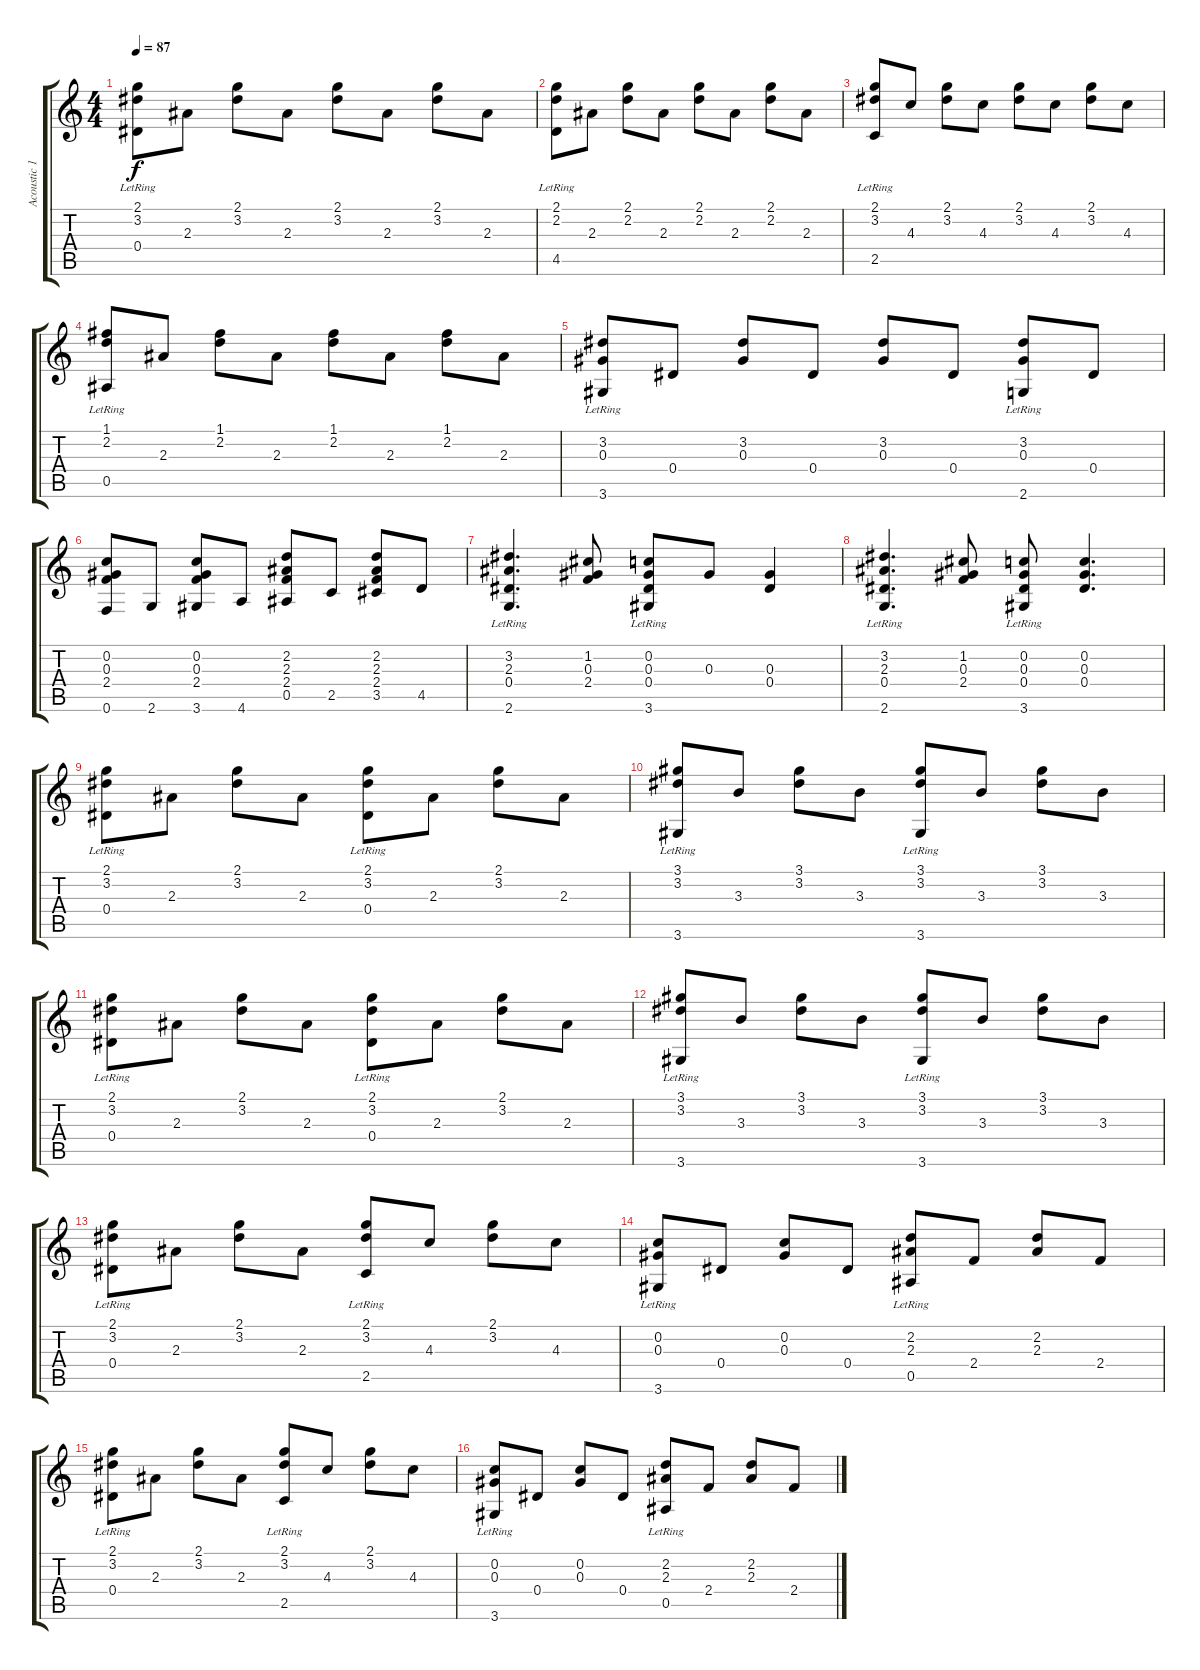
\track ("Acoustic 1" "Acoustic 1") {instrument acousticguitarsteel}
\staff {score tabs}
\tuning (F4 C4 Ab3 Eb3 Bb2 F2) {hide}
\ts (4 4)
\tempo 87
\clef g2
\ks c
(2.1 3.2 0.4{lr}).8{dy f} 2.3.8 (2.1 3.2).8 2.3.8 (2.1 3.2).8 2.3.8 (2.1 3.2).8 2.3.8 |
(2.1 2.2 4.5{lr}).8 2.3.8 (2.1 2.2).8 2.3.8 (2.1 2.2).8 2.3.8 (2.1 2.2).8 2.3.8 |
(2.1 3.2 2.5{lr}).8 4.3.8 (2.1 3.2).8 4.3.8 (2.1 3.2).8 4.3.8 (2.1 3.2).8 4.3.8 |
(1.1 2.2 0.5{lr}).8 2.3.8 (1.1 2.2).8 2.3.8 (1.1 2.2).8 2.3.8 (1.1 2.2).8 2.3.8 |
(3.2 0.3 3.6{lr}).8 0.4.8 (3.2 0.3).8 0.4.8 (3.2 0.3).8 0.4.8 (3.2 0.3 2.6{lr}).8 0.4.8 |
(0.2 0.3 2.4 0.6).8 2.6.8 (0.2 0.3 2.4 3.6).8 4.6.8 (2.2 2.3 2.4 0.5).8 2.5.8 (2.2 2.3 2.4 3.5).8 4.5.8 |
(3.2 2.3 0.4 2.6{lr}).4{d} (1.2 0.3 2.4).8 (0.2 0.3 0.4 3.6{lr}).8 0.3.8 (0.3 0.4).4 |
(3.2 2.3 0.4 2.6{lr}).4{d} (1.2 0.3 2.4).8 (0.2 0.3 0.4 3.6{lr}).8 (0.2 0.3 0.4).4{d} |
(2.1 3.2 0.4{lr}).8 2.3.8 (2.1 3.2).8 2.3.8 (2.1 3.2 0.4{lr}).8 2.3.8 (2.1 3.2).8 2.3.8 |
(3.1 3.2 3.6{lr}).8 3.3.8 (3.1 3.2).8 3.3.8 (3.1 3.2 3.6{lr}).8 3.3.8 (3.1 3.2).8 3.3.8 |
(2.1 3.2 0.4{lr}).8 2.3.8 (2.1 3.2).8 2.3.8 (2.1 3.2 0.4{lr}).8 2.3.8 (2.1 3.2).8 2.3.8 |
(3.1 3.2 3.6{lr}).8 3.3.8 (3.1 3.2).8 3.3.8 (3.1 3.2 3.6{lr}).8 3.3.8 (3.1 3.2).8 3.3.8 |
(2.1 3.2 0.4{lr}).8 2.3.8 (2.1 3.2).8 2.3.8 (2.1 3.2 2.5{lr}).8 4.3.8 (2.1 3.2).8 4.3.8 |
(0.2 0.3 3.6{lr}).8 0.4.8 (0.2 0.3).8 0.4.8 (2.2 2.3 0.5{lr}).8 2.4.8 (2.2 2.3).8 2.4.8 |
(2.1 3.2 0.4{lr}).8 2.3.8 (2.1 3.2).8 2.3.8 (2.1 3.2 2.5{lr}).8 4.3.8 (2.1 3.2).8 4.3.8 |
(0.2 0.3 3.6{lr}).8 0.4.8 (0.2 0.3).8 0.4.8 (2.2 2.3 0.5{lr}).8 2.4.8 (2.2 2.3).8 2.4.8
